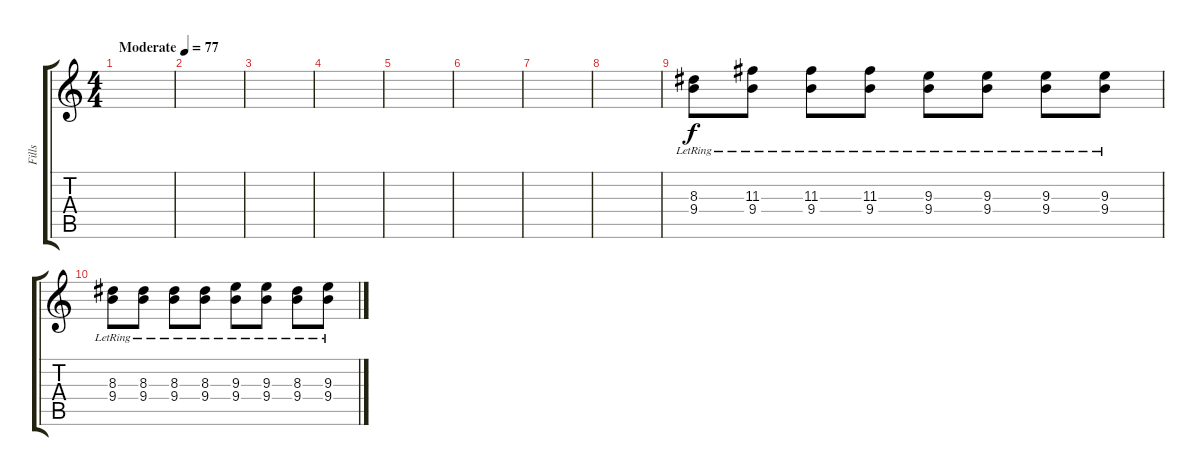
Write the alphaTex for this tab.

\track ("Fills" "Fills") {instrument acousticguitarsteel}
\staff {score tabs}
\tuning (E4 B3 G3 D3 A2 E2) {hide}
\ts (4 4)
\tempo (77 "Moderate")
\clef g2
\ks c
|
|
|
|
|
|
|
|
(8.3{lr} 9.4{lr}).8 (11.3{lr} 9.4{lr}).8 (11.3{lr} 9.4{lr}).8 (11.3{lr} 9.4{lr}).8 (9.3{lr} 9.4{lr}).8 (9.3{lr} 9.4{lr}).8 (9.3{lr} 9.4{lr}).8 (9.3{lr} 9.4{lr}).8 |
(8.3{lr} 9.4{lr}).8 (8.3{lr} 9.4{lr}).8 (8.3{lr} 9.4{lr}).8 (8.3{lr} 9.4{lr}).8 (9.3{lr} 9.4{lr}).8 (9.3{lr} 9.4{lr}).8 (8.3{lr} 9.4{lr}).8 (9.3{lr} 9.4{lr}).8
